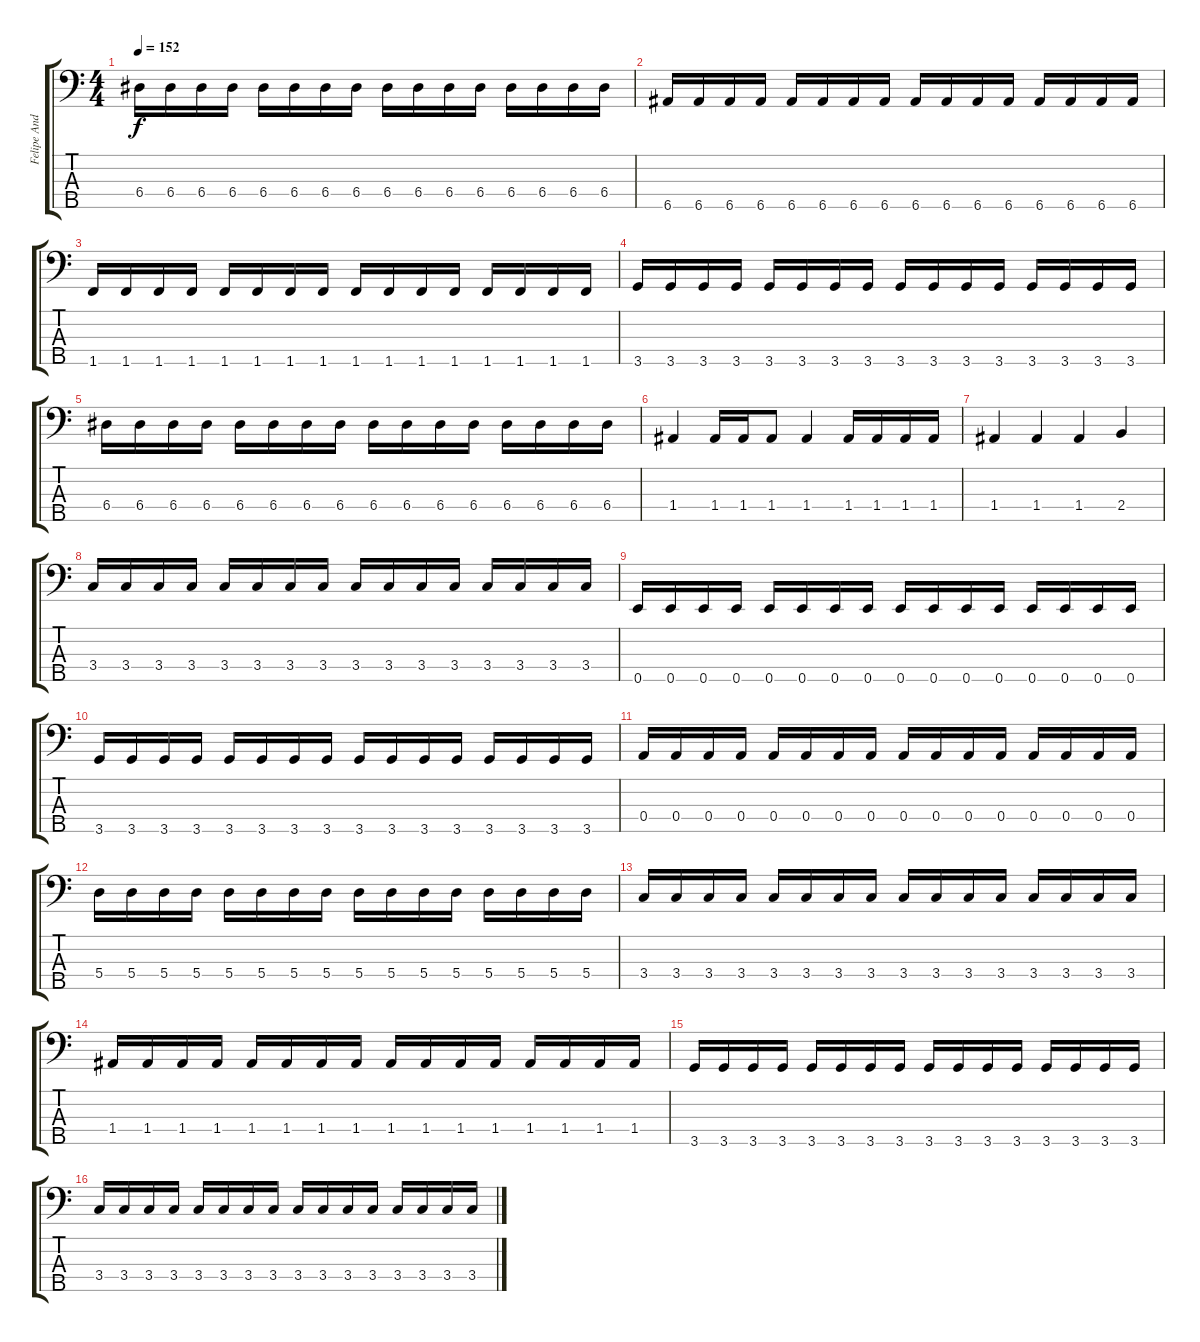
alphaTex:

\track ("Felipe Andreoli" "Felipe And") {instrument electricbasspick}
\staff {score tabs}
\tuning (C3 G2 D2 A1 E1) {hide}
\ts (4 4)
\tempo 152
\clef f4
\ks c
6.4.16{dy f} 6.4.16 6.4.16 6.4.16 6.4.16 6.4.16 6.4.16 6.4.16 6.4.16 6.4.16 6.4.16 6.4.16 6.4.16 6.4.16 6.4.16 6.4.16 |
6.5.16 6.5.16 6.5.16 6.5.16 6.5.16 6.5.16 6.5.16 6.5.16 6.5.16 6.5.16 6.5.16 6.5.16 6.5.16 6.5.16 6.5.16 6.5.16 |
1.5.16 1.5.16 1.5.16 1.5.16 1.5.16 1.5.16 1.5.16 1.5.16 1.5.16 1.5.16 1.5.16 1.5.16 1.5.16 1.5.16 1.5.16 1.5.16 |
3.5.16 3.5.16 3.5.16 3.5.16 3.5.16 3.5.16 3.5.16 3.5.16 3.5.16 3.5.16 3.5.16 3.5.16 3.5.16 3.5.16 3.5.16 3.5.16 |
6.4.16 6.4.16 6.4.16 6.4.16 6.4.16 6.4.16 6.4.16 6.4.16 6.4.16 6.4.16 6.4.16 6.4.16 6.4.16 6.4.16 6.4.16 6.4.16 |
1.4.4 1.4.16 1.4.16 1.4.8 1.4.4 1.4.16 1.4.16 1.4.16 1.4.16 |
1.4.4 1.4.4 1.4.4 2.4.4 |
3.4.16 3.4.16 3.4.16 3.4.16 3.4.16 3.4.16 3.4.16 3.4.16 3.4.16 3.4.16 3.4.16 3.4.16 3.4.16 3.4.16 3.4.16 3.4.16 |
0.5.16 0.5.16 0.5.16 0.5.16 0.5.16 0.5.16 0.5.16 0.5.16 0.5.16 0.5.16 0.5.16 0.5.16 0.5.16 0.5.16 0.5.16 0.5.16 |
3.5.16 3.5.16 3.5.16 3.5.16 3.5.16 3.5.16 3.5.16 3.5.16 3.5.16 3.5.16 3.5.16 3.5.16 3.5.16 3.5.16 3.5.16 3.5.16 |
0.4.16 0.4.16 0.4.16 0.4.16 0.4.16 0.4.16 0.4.16 0.4.16 0.4.16 0.4.16 0.4.16 0.4.16 0.4.16 0.4.16 0.4.16 0.4.16 |
5.4.16 5.4.16 5.4.16 5.4.16 5.4.16 5.4.16 5.4.16 5.4.16 5.4.16 5.4.16 5.4.16 5.4.16 5.4.16 5.4.16 5.4.16 5.4.16 |
3.4.16 3.4.16 3.4.16 3.4.16 3.4.16 3.4.16 3.4.16 3.4.16 3.4.16 3.4.16 3.4.16 3.4.16 3.4.16 3.4.16 3.4.16 3.4.16 |
1.4.16 1.4.16 1.4.16 1.4.16 1.4.16 1.4.16 1.4.16 1.4.16 1.4.16 1.4.16 1.4.16 1.4.16 1.4.16 1.4.16 1.4.16 1.4.16 |
3.5.16 3.5.16 3.5.16 3.5.16 3.5.16 3.5.16 3.5.16 3.5.16 3.5.16 3.5.16 3.5.16 3.5.16 3.5.16 3.5.16 3.5.16 3.5.16 |
3.4.16 3.4.16 3.4.16 3.4.16 3.4.16 3.4.16 3.4.16 3.4.16 3.4.16 3.4.16 3.4.16 3.4.16 3.4.16 3.4.16 3.4.16 3.4.16
